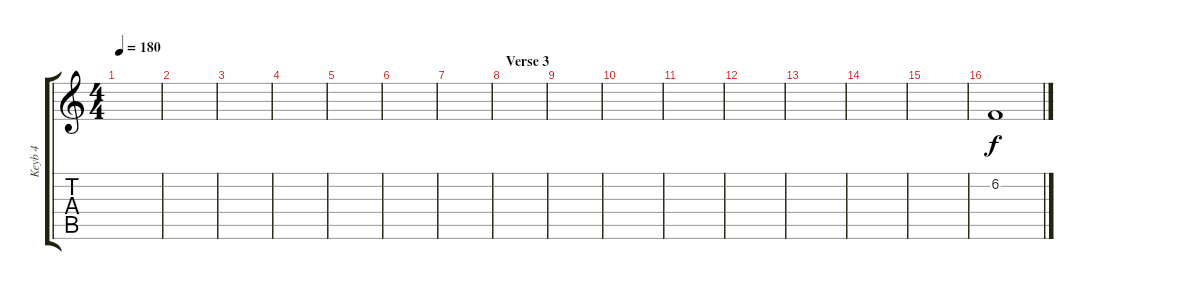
\track ("Keyb 4" "Keyb 4") {instrument stringensemble1}
\staff {score tabs}
\tuning (E4 B3 G3 D3 A2 E2) {hide}
\ts (4 4)
\tempo 180
\clef g2
\ks c
|
|
|
|
|
|
|
\section ("" "Verse 3")
|
|
|
|
|
|
|
|
6.2.1
